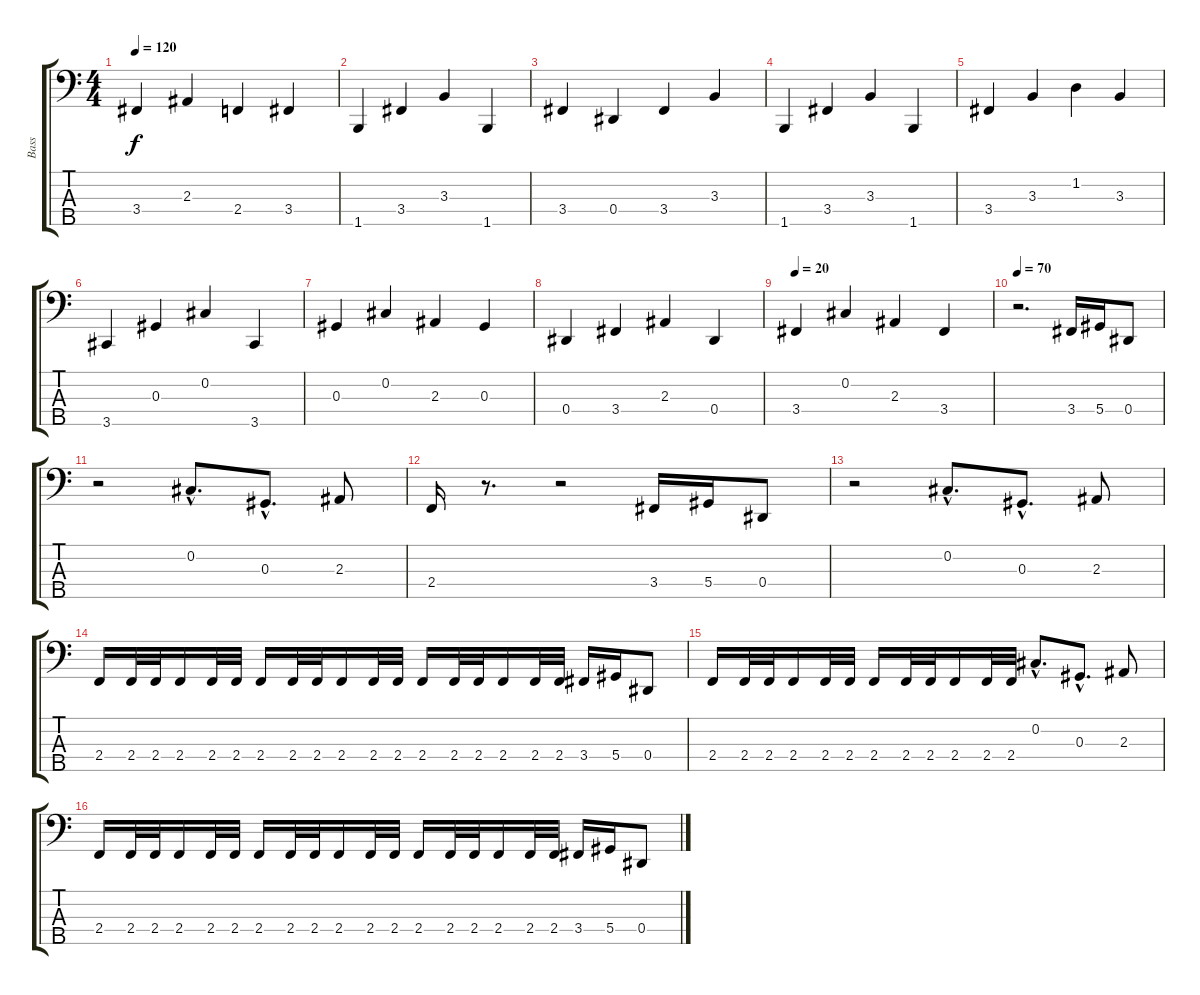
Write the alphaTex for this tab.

\track ("Bass" "Bass") {instrument electricbassfinger}
\staff {score tabs}
\tuning (Gb2 Db2 Ab1 Eb1 Bb0) {hide}
\ts (4 4)
\tempo 120
\clef f4
\ks c
3.4.4{dy f} 2.3.4 2.4.4 3.4.4 |
1.5.4 3.4.4 3.3.4 1.5.4 |
3.4.4 0.4.4 3.4.4 3.3.4 |
1.5.4 3.4.4 3.3.4 1.5.4 |
3.4.4 3.3.4 1.2.4 3.3.4 |
3.5.4 0.3.4 0.2.4 3.5.4 |
0.3.4 0.2.4 2.3.4 0.3.4 |
0.4.4 3.4.4 2.3.4 0.4.4 |
\tempo 20
3.4.4 0.2.4 2.3.4 3.4.4 |
\tempo 70
r.2{d} 3.4.16 5.4.16 0.4.8 |
r.2 0.2{hac}.8{d} 0.3{hac}.8{d} 2.3.8 |
2.4.16 r.8{d} r.2 3.4.16 5.4.16 0.4.8 |
r.2 0.2{hac}.8{d} 0.3{hac}.8{d} 2.3.8 |
2.4.16 2.4.32 2.4.32 2.4.16 2.4.32 2.4.32 2.4.16 2.4.32 2.4.32 2.4.16 2.4.32 2.4.32 2.4.16 2.4.32 2.4.32 2.4.16 2.4.32 2.4.32 3.4.16 5.4.16 0.4.8 |
2.4.16 2.4.32 2.4.32 2.4.16 2.4.32 2.4.32 2.4.16 2.4.32 2.4.32 2.4.16 2.4.32 2.4.32 0.2{hac}.8{d} 0.3{hac}.8{d} 2.3.8 |
2.4.16 2.4.32 2.4.32 2.4.16 2.4.32 2.4.32 2.4.16 2.4.32 2.4.32 2.4.16 2.4.32 2.4.32 2.4.16 2.4.32 2.4.32 2.4.16 2.4.32 2.4.32 3.4.16 5.4.16 0.4.8
